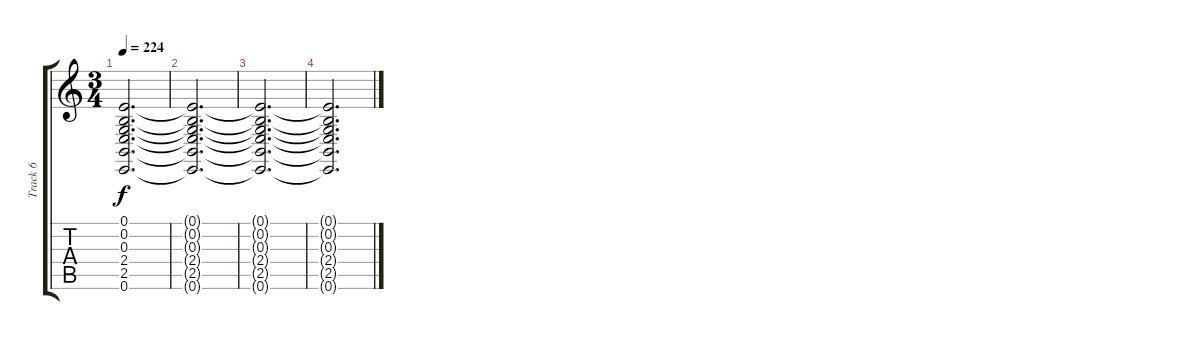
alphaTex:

\track ("Track 6" "Track 6") {instrument brightacousticpiano}
\staff {score tabs}
\tuning (E4 B3 G3 D3 A2 E2) {hide}
\ts (3 4)
\tempo 224
\clef g2
\ks c
(0.1 0.2 0.3 2.4 2.5 0.6).2{d dy f} |
(0.1{t} 0.2{t} 0.3{t} 2.4{t} 2.5{t} 0.6{t}).2{d} |
(0.1{t} 0.2{t} 0.3{t} 2.4{t} 2.5{t} 0.6{t}).2{d} |
(0.1{t} 0.2{t} 0.3{t} 2.4{t} 2.5{t} 0.6{t}).2{d}
